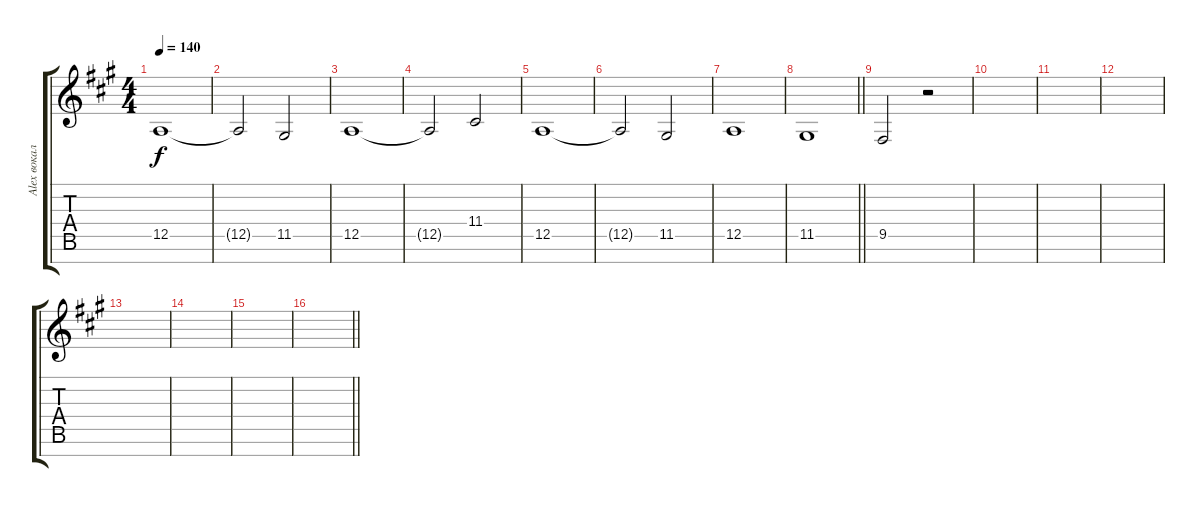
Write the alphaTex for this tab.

\track ("Alex вокал" "Alex вокал") {instrument lead1square}
\staff {score tabs}
\tuning (E4 B3 G3 D3 A2 E2 B1) {hide}
\ts (4 4)
\tempo 140
\clef g2
\ks f#minor
12.5.1{dy f} |
12.5{t}.2 11.5.2 |
12.5.1 |
12.5{t}.2 11.4.2 |
12.5.1 |
12.5{t}.2 11.5.2 |
12.5.1 |
\barLineRight lightlight
11.5.1 |
\section ("" "")
9.5.2 r.2 |
|
|
|
|
|
|
\barLineRight lightlight
